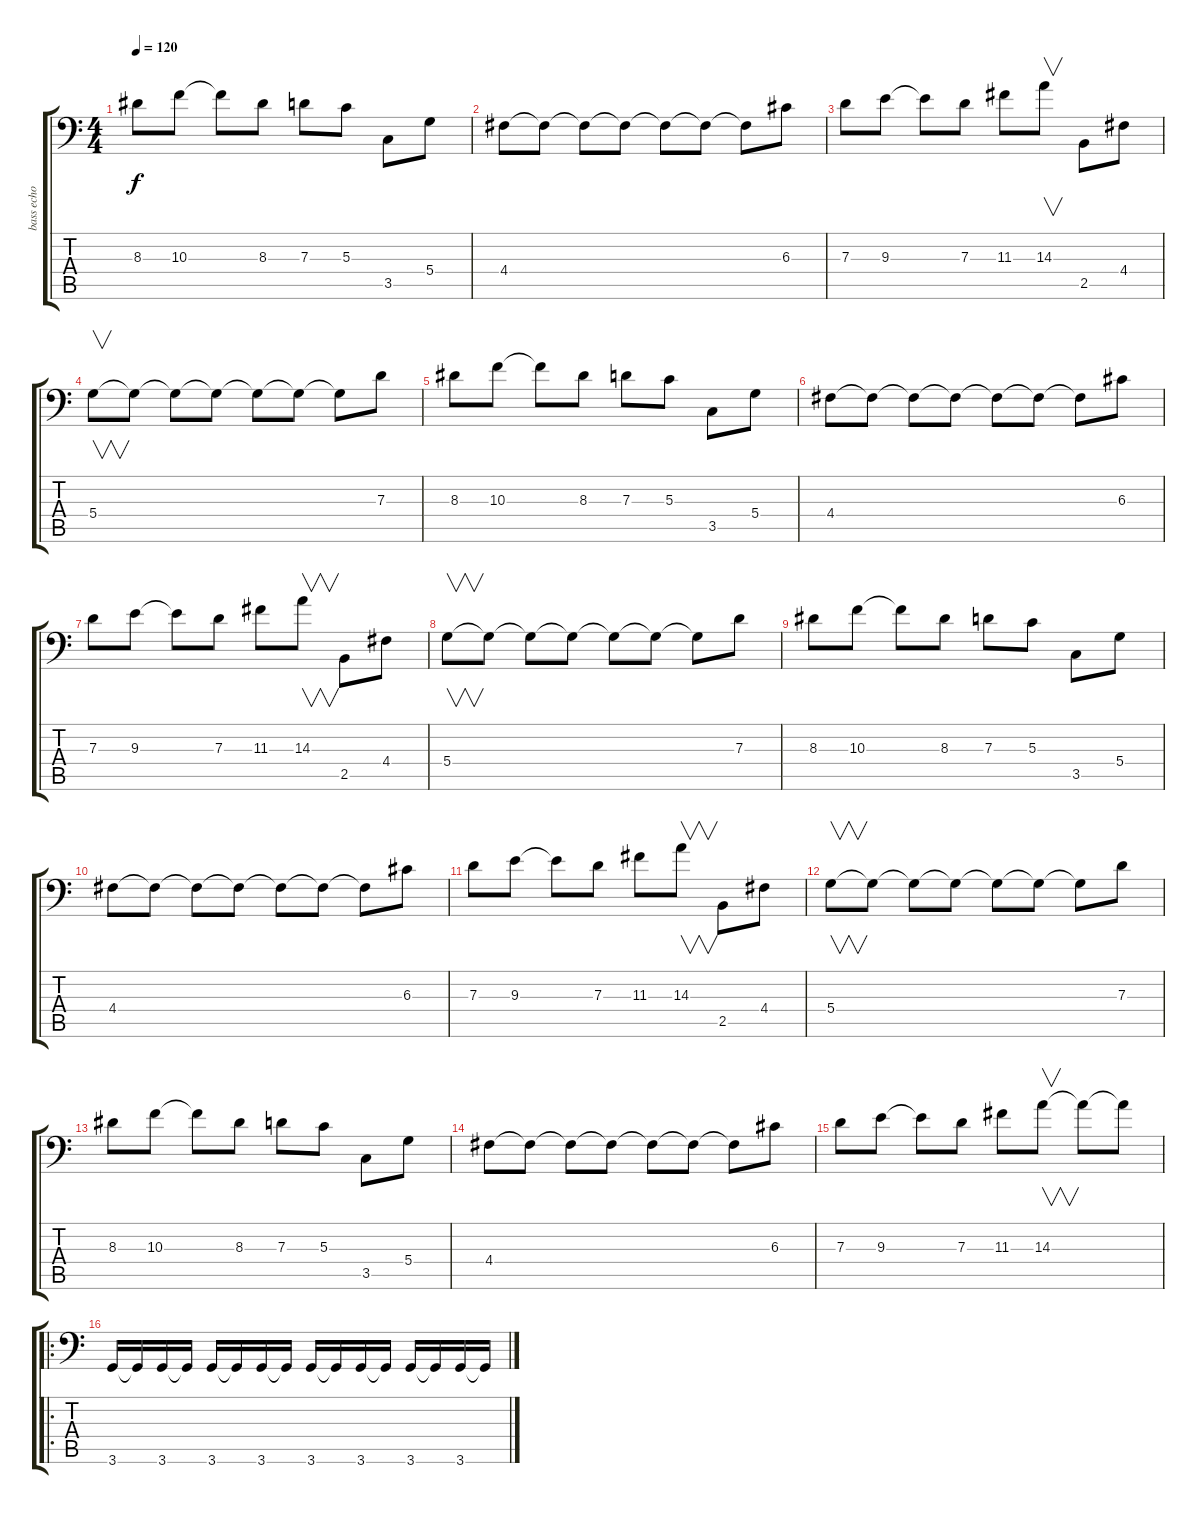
\track ("bass echo" "bass echo") {instrument electricbasspick}
\staff {score tabs}
\tuning (E3 B2 G2 D2 A1 E1) {hide}
\ts (4 4)
\tempo 120
\clef f4
\ks c
8.3.8{dy f} 10.3.8 10.3{t}.8 8.3.8 7.3.8 5.3.8 3.5.8 5.4.8 |
4.4.8 4.4{t}.8 4.4{t}.8 4.4{t}.8 4.4{t}.8 4.4{t}.8 4.4{t}.8 6.3.8 |
7.3.8 9.3.8 9.3{t}.8 7.3.8 11.3.8 14.3.8{v} 2.5.8 4.4.8 |
5.4.8{v} 5.4{t}.8 5.4{t}.8 5.4{t}.8 5.4{t}.8 5.4{t}.8 5.4{t}.8 7.3.8 |
8.3.8 10.3.8 10.3{t}.8 8.3.8 7.3.8 5.3.8 3.5.8 5.4.8 |
4.4.8 4.4{t}.8 4.4{t}.8 4.4{t}.8 4.4{t}.8 4.4{t}.8 4.4{t}.8 6.3.8 |
7.3.8 9.3.8 9.3{t}.8 7.3.8 11.3.8 14.3.8{v} 2.5.8 4.4.8 |
5.4.8{v} 5.4{t}.8 5.4{t}.8 5.4{t}.8 5.4{t}.8 5.4{t}.8 5.4{t}.8 7.3.8 |
8.3.8 10.3.8 10.3{t}.8 8.3.8 7.3.8 5.3.8 3.5.8 5.4.8 |
4.4.8 4.4{t}.8 4.4{t}.8 4.4{t}.8 4.4{t}.8 4.4{t}.8 4.4{t}.8 6.3.8 |
7.3.8 9.3.8 9.3{t}.8 7.3.8 11.3.8 14.3.8{v} 2.5.8 4.4.8 |
5.4.8{v} 5.4{t}.8 5.4{t}.8 5.4{t}.8 5.4{t}.8 5.4{t}.8 5.4{t}.8 7.3.8 |
8.3.8 10.3.8 10.3{t}.8 8.3.8 7.3.8 5.3.8 3.5.8 5.4.8 |
4.4.8 4.4{t}.8 4.4{t}.8 4.4{t}.8 4.4{t}.8 4.4{t}.8 4.4{t}.8 6.3.8 |
7.3.8 9.3.8 9.3{t}.8 7.3.8 11.3.8 14.3.8{v} 14.3{t}.8 14.3{t}.8 |
\ro
3.6.16 3.6{t}.16 3.6.16 3.6{t}.16 3.6.16 3.6{t}.16 3.6.16 3.6{t}.16 3.6.16 3.6{t}.16 3.6.16 3.6{t}.16 3.6.16 3.6{t}.16 3.6.16 3.6{t}.16
